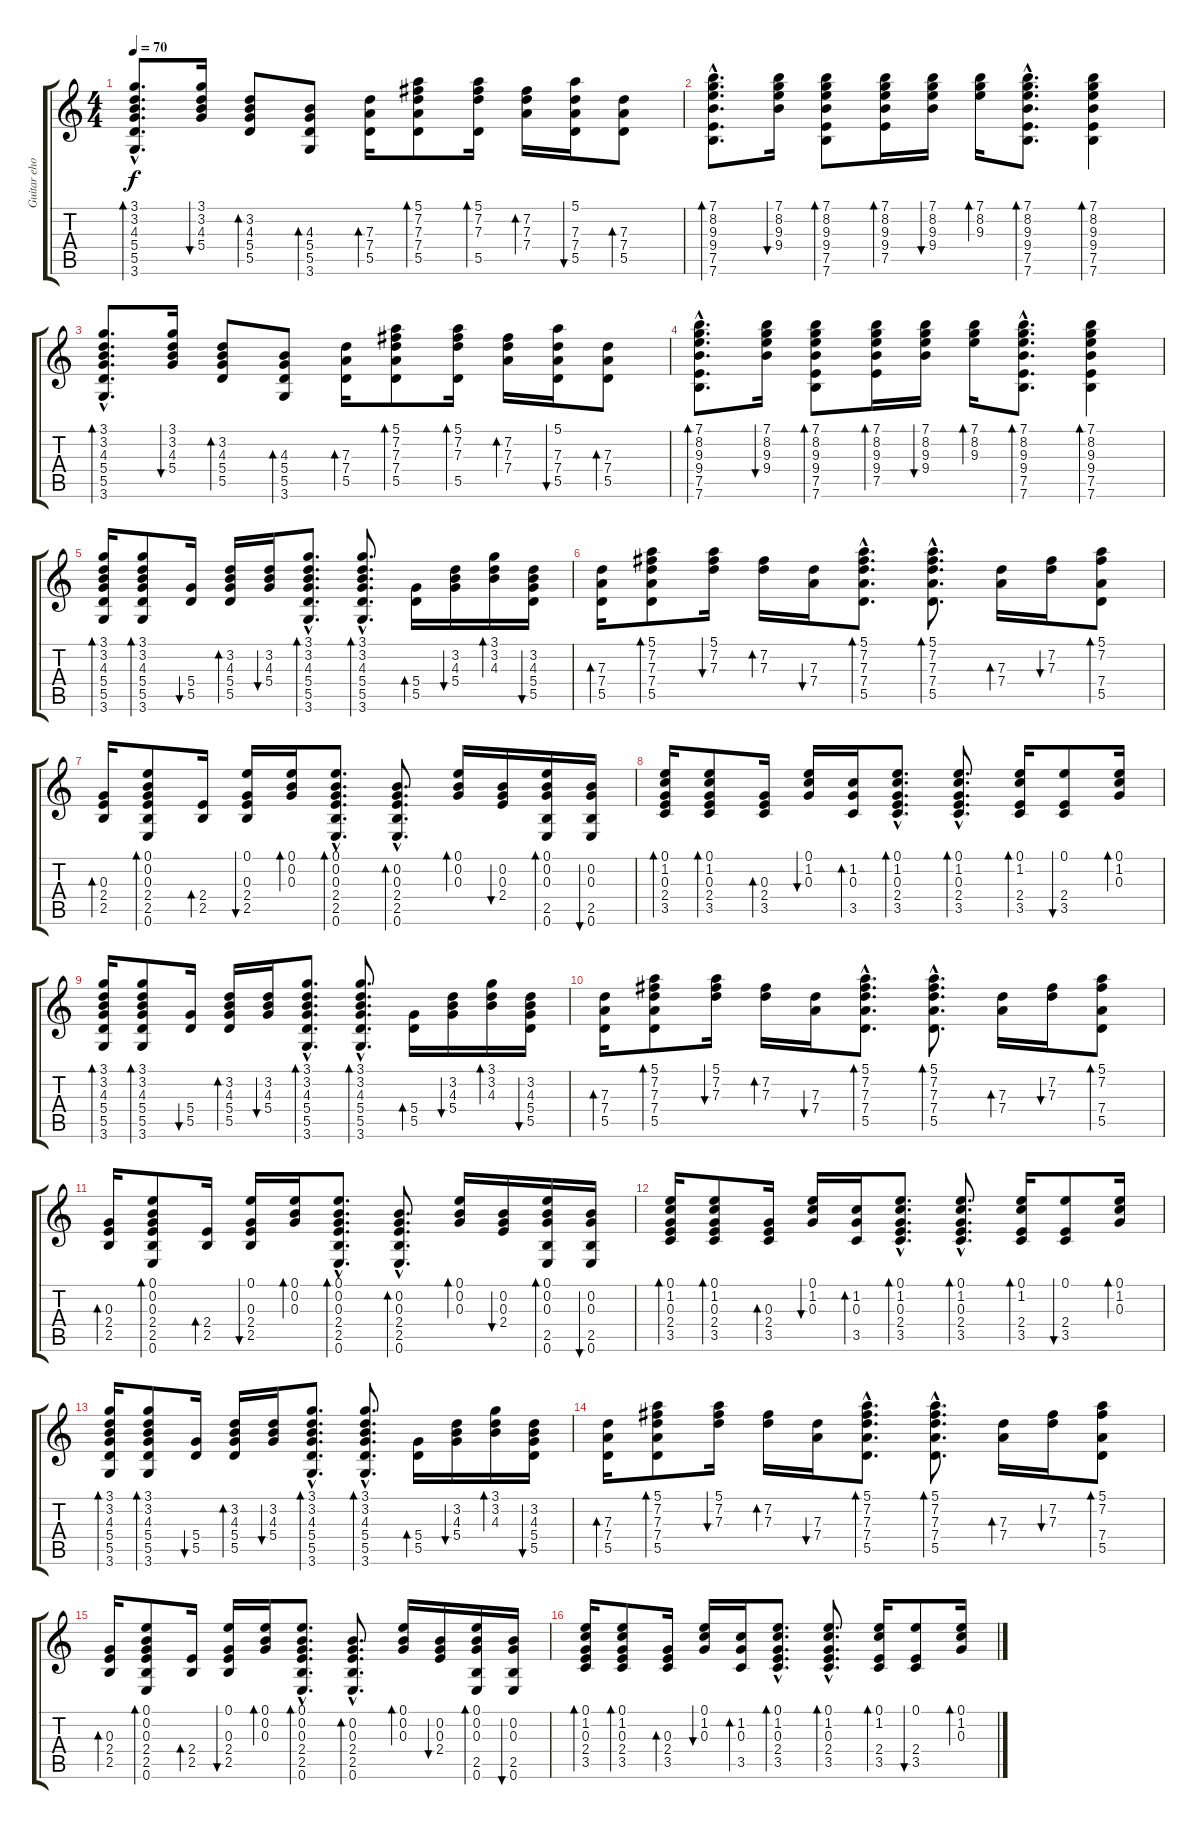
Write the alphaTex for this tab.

\track ("Guitar eho" "Guitar eho") {instrument acousticguitarsteel}
\staff {score tabs}
\tuning (E4 B3 G3 D3 A2 E2) {hide}
\ts (4 4)
\tempo 70
\clef g2
\ks c
(3.1{hac} 3.2{hac} 4.3{hac} 5.4{hac} 5.5{hac} 3.6{hac}).8{d bd 30 dy f} (3.1 3.2 4.3 5.4).16{bu 30} (3.2 4.3 5.4 5.5).8{bd 60} (4.3 5.4 5.5 3.6).8{bd 60} (7.3 7.4 5.5).16{bd 30} (5.1 7.2 7.3 7.4 5.5).8{bd 60} (5.1 7.2 7.3 5.5).16{bd 30} (7.2 7.3 7.4).16{bd 30} (5.1 7.3 7.4 5.5).16{bu 30} (7.3 7.4 5.5).8{bd 60} |
(7.1{hac} 8.2{hac} 9.3{hac} 9.4{hac} 7.5{hac} 7.6{hac}).8{d bd 60} (7.1 8.2 9.3 9.4).16{bu 30} (7.1 8.2 9.3 9.4 7.5 7.6).8{bd 30} (7.1 8.2 9.3 9.4 7.5).16{bd 30} (7.1 8.2 9.3 9.4).16{bu 30} (7.1 8.2 9.3).16{bd 30} (7.1{hac} 8.2{hac} 9.3{hac} 9.4{hac} 7.5{hac} 7.6{hac}).8{d bd 60} (7.1 8.2 9.3 9.4 7.5 7.6).4{bd 60} |
(3.1{hac} 3.2{hac} 4.3{hac} 5.4{hac} 5.5{hac} 3.6{hac}).8{d bd 30} (3.1 3.2 4.3 5.4).16{bu 30} (3.2 4.3 5.4 5.5).8{bd 60} (4.3 5.4 5.5 3.6).8{bd 60} (7.3 7.4 5.5).16{bd 30} (5.1 7.2 7.3 7.4 5.5).8{bd 60} (5.1 7.2 7.3 5.5).16{bd 30} (7.2 7.3 7.4).16{bd 30} (5.1 7.3 7.4 5.5).16{bu 30} (7.3 7.4 5.5).8{bd 60} |
(7.1{hac} 8.2{hac} 9.3{hac} 9.4{hac} 7.5{hac} 7.6{hac}).8{d bd 60} (7.1 8.2 9.3 9.4).16{bu 30} (7.1 8.2 9.3 9.4 7.5 7.6).8{bd 30} (7.1 8.2 9.3 9.4 7.5).16{bd 30} (7.1 8.2 9.3 9.4).16{bu 30} (7.1 8.2 9.3).16{bd 30} (7.1{hac} 8.2{hac} 9.3{hac} 9.4{hac} 7.5{hac} 7.6{hac}).8{d bd 60} (7.1 8.2 9.3 9.4 7.5 7.6).4{bd 60} |
(3.1 3.2 4.3 5.4 5.5 3.6).16{bd 30} (3.1 3.2 4.3 5.4 5.5 3.6).8{bd 30} (5.4 5.5).16{bu 30} (3.2 4.3 5.4 5.5).16{bd 30} (3.2 4.3 5.4).16{bu 30} (3.1{hac} 3.2{hac} 4.3{hac} 5.4{hac} 5.5{hac} 3.6{hac}).8{d bd 30} (3.1{hac} 3.2{hac} 4.3{hac} 5.4{hac} 5.5{hac} 3.6{hac}).8{d bd 30} (5.4 5.5).16{bd 30} (3.2 4.3 5.4).16{bu 30} (3.1 3.2 4.3).16{bd 30} (3.2 4.3 5.4 5.5).16{bu 30} |
(7.3 7.4 5.5).16{bd 30} (5.1 7.2 7.3 7.4 5.5).8{bd 30} (5.1 7.2 7.3).16{bu 30} (7.2 7.3).16{bd 30} (7.3 7.4).16{bu 30} (5.1{hac} 7.2{hac} 7.3{hac} 7.4{hac} 5.5{hac}).8{d bd 30} (5.1{hac} 7.2{hac} 7.3{hac} 7.4{hac} 5.5{hac}).8{d bd 30} (7.3 7.4).16{bd 30} (7.2 7.3).16{bu 30} (5.1 7.2 7.4 5.5).8{bd 30} |
(0.3 2.4 2.5).16{bd 30} (0.1 0.2 0.3 2.4 2.5 0.6).8{bd 30} (2.4 2.5).16{bd 30} (0.1 0.3 2.4 2.5).16{bu 30} (0.1 0.2 0.3).16{bd 30} (0.1{hac} 0.2{hac} 0.3{hac} 2.4{hac} 2.5{hac} 0.6{hac}).8{d bd 30} (0.2{hac} 0.3{hac} 2.4{hac} 2.5{hac} 0.6{hac}).8{d bd 30} (0.1 0.2 0.3).16{bd 30} (0.2 0.3 2.4).16{bu 30} (0.1 0.2 0.3 2.5 0.6).16{bd 30} (0.2 0.3 2.5 0.6).16{bu 30} |
(0.1 1.2 0.3 2.4 3.5).16{bd 30} (0.1 1.2 0.3 2.4 3.5).8{bd 30} (0.3 2.4 3.5).16{bd 30} (0.1 1.2 0.3).16{bu 30} (1.2 0.3 3.5).16{bd 30} (0.1{hac} 1.2{hac} 0.3{hac} 2.4{hac} 3.5{hac}).8{d bd 30} (0.1{hac} 1.2{hac} 0.3{hac} 2.4{hac} 3.5{hac}).8{d bd 30} (0.1 1.2 2.4 3.5).16{bd 30} (0.1 2.4 3.5).8{bu 30} (0.1 1.2 0.3).16{bd 30} |
(3.1 3.2 4.3 5.4 5.5 3.6).16{bd 30} (3.1 3.2 4.3 5.4 5.5 3.6).8{bd 30} (5.4 5.5).16{bu 30} (3.2 4.3 5.4 5.5).16{bd 30} (3.2 4.3 5.4).16{bu 30} (3.1{hac} 3.2{hac} 4.3{hac} 5.4{hac} 5.5{hac} 3.6{hac}).8{d bd 30} (3.1{hac} 3.2{hac} 4.3{hac} 5.4{hac} 5.5{hac} 3.6{hac}).8{d bd 30} (5.4 5.5).16{bd 30} (3.2 4.3 5.4).16{bu 30} (3.1 3.2 4.3).16{bd 30} (3.2 4.3 5.4 5.5).16{bu 30} |
(7.3 7.4 5.5).16{bd 30} (5.1 7.2 7.3 7.4 5.5).8{bd 30} (5.1 7.2 7.3).16{bu 30} (7.2 7.3).16{bd 30} (7.3 7.4).16{bu 30} (5.1{hac} 7.2{hac} 7.3{hac} 7.4{hac} 5.5{hac}).8{d bd 30} (5.1{hac} 7.2{hac} 7.3{hac} 7.4{hac} 5.5{hac}).8{d bd 30} (7.3 7.4).16{bd 30} (7.2 7.3).16{bu 30} (5.1 7.2 7.4 5.5).8{bd 30} |
(0.3 2.4 2.5).16{bd 30} (0.1 0.2 0.3 2.4 2.5 0.6).8{bd 30} (2.4 2.5).16{bd 30} (0.1 0.3 2.4 2.5).16{bu 30} (0.1 0.2 0.3).16{bd 30} (0.1{hac} 0.2{hac} 0.3{hac} 2.4{hac} 2.5{hac} 0.6{hac}).8{d bd 30} (0.2{hac} 0.3{hac} 2.4{hac} 2.5{hac} 0.6{hac}).8{d bd 30} (0.1 0.2 0.3).16{bd 30} (0.2 0.3 2.4).16{bu 30} (0.1 0.2 0.3 2.5 0.6).16{bd 30} (0.2 0.3 2.5 0.6).16{bu 30} |
(0.1 1.2 0.3 2.4 3.5).16{bd 30} (0.1 1.2 0.3 2.4 3.5).8{bd 30} (0.3 2.4 3.5).16{bd 30} (0.1 1.2 0.3).16{bu 30} (1.2 0.3 3.5).16{bd 30} (0.1{hac} 1.2{hac} 0.3{hac} 2.4{hac} 3.5{hac}).8{d bd 30} (0.1{hac} 1.2{hac} 0.3{hac} 2.4{hac} 3.5{hac}).8{d bd 30} (0.1 1.2 2.4 3.5).16{bd 30} (0.1 2.4 3.5).8{bu 30} (0.1 1.2 0.3).16{bd 30} |
(3.1 3.2 4.3 5.4 5.5 3.6).16{bd 30} (3.1 3.2 4.3 5.4 5.5 3.6).8{bd 30} (5.4 5.5).16{bu 30} (3.2 4.3 5.4 5.5).16{bd 30} (3.2 4.3 5.4).16{bu 30} (3.1{hac} 3.2{hac} 4.3{hac} 5.4{hac} 5.5{hac} 3.6{hac}).8{d bd 30} (3.1{hac} 3.2{hac} 4.3{hac} 5.4{hac} 5.5{hac} 3.6{hac}).8{d bd 30} (5.4 5.5).16{bd 30} (3.2 4.3 5.4).16{bu 30} (3.1 3.2 4.3).16{bd 30} (3.2 4.3 5.4 5.5).16{bu 30} |
(7.3 7.4 5.5).16{bd 30} (5.1 7.2 7.3 7.4 5.5).8{bd 30} (5.1 7.2 7.3).16{bu 30} (7.2 7.3).16{bd 30} (7.3 7.4).16{bu 30} (5.1{hac} 7.2{hac} 7.3{hac} 7.4{hac} 5.5{hac}).8{d bd 30} (5.1{hac} 7.2{hac} 7.3{hac} 7.4{hac} 5.5{hac}).8{d bd 30} (7.3 7.4).16{bd 30} (7.2 7.3).16{bu 30} (5.1 7.2 7.4 5.5).8{bd 30} |
(0.3 2.4 2.5).16{bd 30} (0.1 0.2 0.3 2.4 2.5 0.6).8{bd 30} (2.4 2.5).16{bd 30} (0.1 0.3 2.4 2.5).16{bu 30} (0.1 0.2 0.3).16{bd 30} (0.1{hac} 0.2{hac} 0.3{hac} 2.4{hac} 2.5{hac} 0.6{hac}).8{d bd 30} (0.2{hac} 0.3{hac} 2.4{hac} 2.5{hac} 0.6{hac}).8{d bd 30} (0.1 0.2 0.3).16{bd 30} (0.2 0.3 2.4).16{bu 30} (0.1 0.2 0.3 2.5 0.6).16{bd 30} (0.2 0.3 2.5 0.6).16{bu 30} |
(0.1 1.2 0.3 2.4 3.5).16{bd 30} (0.1 1.2 0.3 2.4 3.5).8{bd 30} (0.3 2.4 3.5).16{bd 30} (0.1 1.2 0.3).16{bu 30} (1.2 0.3 3.5).16{bd 30} (0.1{hac} 1.2{hac} 0.3{hac} 2.4{hac} 3.5{hac}).8{d bd 30} (0.1{hac} 1.2{hac} 0.3{hac} 2.4{hac} 3.5{hac}).8{d bd 30} (0.1 1.2 2.4 3.5).16{bd 30} (0.1 2.4 3.5).8{bu 30} (0.1 1.2 0.3).16{bd 30}
